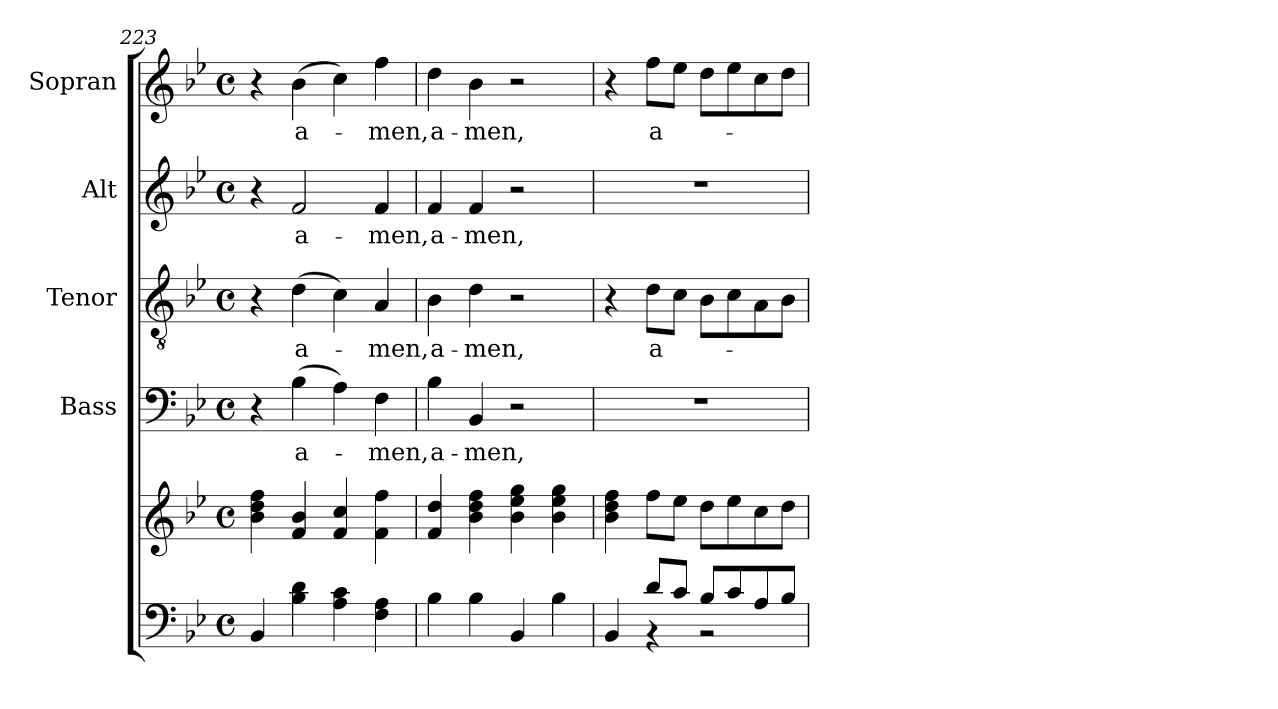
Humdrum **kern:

**kern	**kern	**kern	**text	**kern	**text	**kern	**text	**kern	**text
*part5	*part5	*part4	*part4	*part3	*part3	*part2	*part2	*part1	*part1
*staff6	*staff5	*staff4	*staff4	*staff3	*staff3	*staff2	*staff2	*staff1	*staff1
*	*	*I"Bass	*	*I"Tenor	*	*I"Alt	*	*I"Sopran	*
*	*	*I'B.	*	*I'T.	*	*I'A.	*	*I'S.	*
*clefF4	*clefG2	*clefF4	*	*clefGv2	*	*clefG2	*	*clefG2	*
*k[b-e-]	*k[b-e-]	*k[b-e-]	*	*k[b-e-]	*	*k[b-e-]	*	*k[b-e-]	*
*B-:	*B-:	*B-:	*	*B-:	*	*B-:	*	*B-:	*
*M4/4	*M4/4	*M4/4	*	*M4/4	*	*M4/4	*	*M4/4	*
*met(c)	*met(c)	*met(c)	*	*met(c)	*	*met(c)	*	*met(c)	*
=223	=223	=223	=223	=223	=223	=223	=223	=223	=223
4BB-/	4b-\ 4dd\ 4ff\	4r	.	4r	.	4r	.	4r	.
!	!	!	!LO:LY:b	!	!LO:LY:b	!	!LO:LY:b	!	!LO:LY:b
4B-\ 4d\	4f/ 4b-/	(>4B-\	a-	(>4d\	a-	2f/	a-	(>4b-\	a-
4A\ 4c\	4f/ 4cc/	4A\)	.	4c\)	.	.	.	4cc\)	.
!	!	!	!LO:LY:b	!	!LO:LY:b	!	!LO:LY:b	!	!LO:LY:b
4F\ 4A\	4f\ 4ff\	4F\	-men,	4A/	-men,	4f/	-men,	4ff\	-men,
=224	=224	=224	=224	=224	=224	=224	=224	=224	=224
!	!	!	!LO:LY:b	!	!LO:LY:b	!	!LO:LY:b	!	!LO:LY:b
4B-\	4f/ 4dd/	4B-\	a-	4B-\	a-	4f/	a-	4dd\	a-
!	!	!	!LO:LY:b	!	!LO:LY:b	!	!LO:LY:b	!	!LO:LY:b
4B-\	4b-\ 4dd\ 4ff\	4BB-/	-men,	4d\	-men,	4f/	-men,	4b-\	-men,
4BB-/	4b-\ 4ee-\ 4gg\	2r	.	2r	.	2r	.	2r	.
4B-\	4b-\ 4ee-\ 4gg\	.	.	.	.	.	.	.	.
=225	=225	=225	=225	=225	=225	=225	=225	=225	=225
*^	*	*	*	*	*	*	*	*	*
4BB-/	4ryy	4b-\ 4dd\ 4ff\	1r	.	4r	.	1r	.	4r	.
!	!	!	!	!	!	!LO:LY:b	!	!	!	!LO:LY:b
8d/L	4r	8ff\L	.	.	8d\L	a-	.	.	8ff\L	a-
8c/J	.	8ee-\J	.	.	8c\J	.	.	.	8ee-\J	.
8B-/L	2r	8dd\L	.	.	8B-\L	.	.	.	8dd\L	.
8c/	.	8ee-\	.	.	8c\	.	.	.	8ee-\	.
8A/	.	8cc\	.	.	8A\	.	.	.	8cc\	.
8B-/J	.	8dd\J	.	.	8B-\J	.	.	.	8dd\J	.
*v	*v	*	*	*	*	*	*	*	*	*
=	=	=	=	=	=	=	=	=	=
*-	*-	*-	*-	*-	*-	*-	*-	*-	*-
